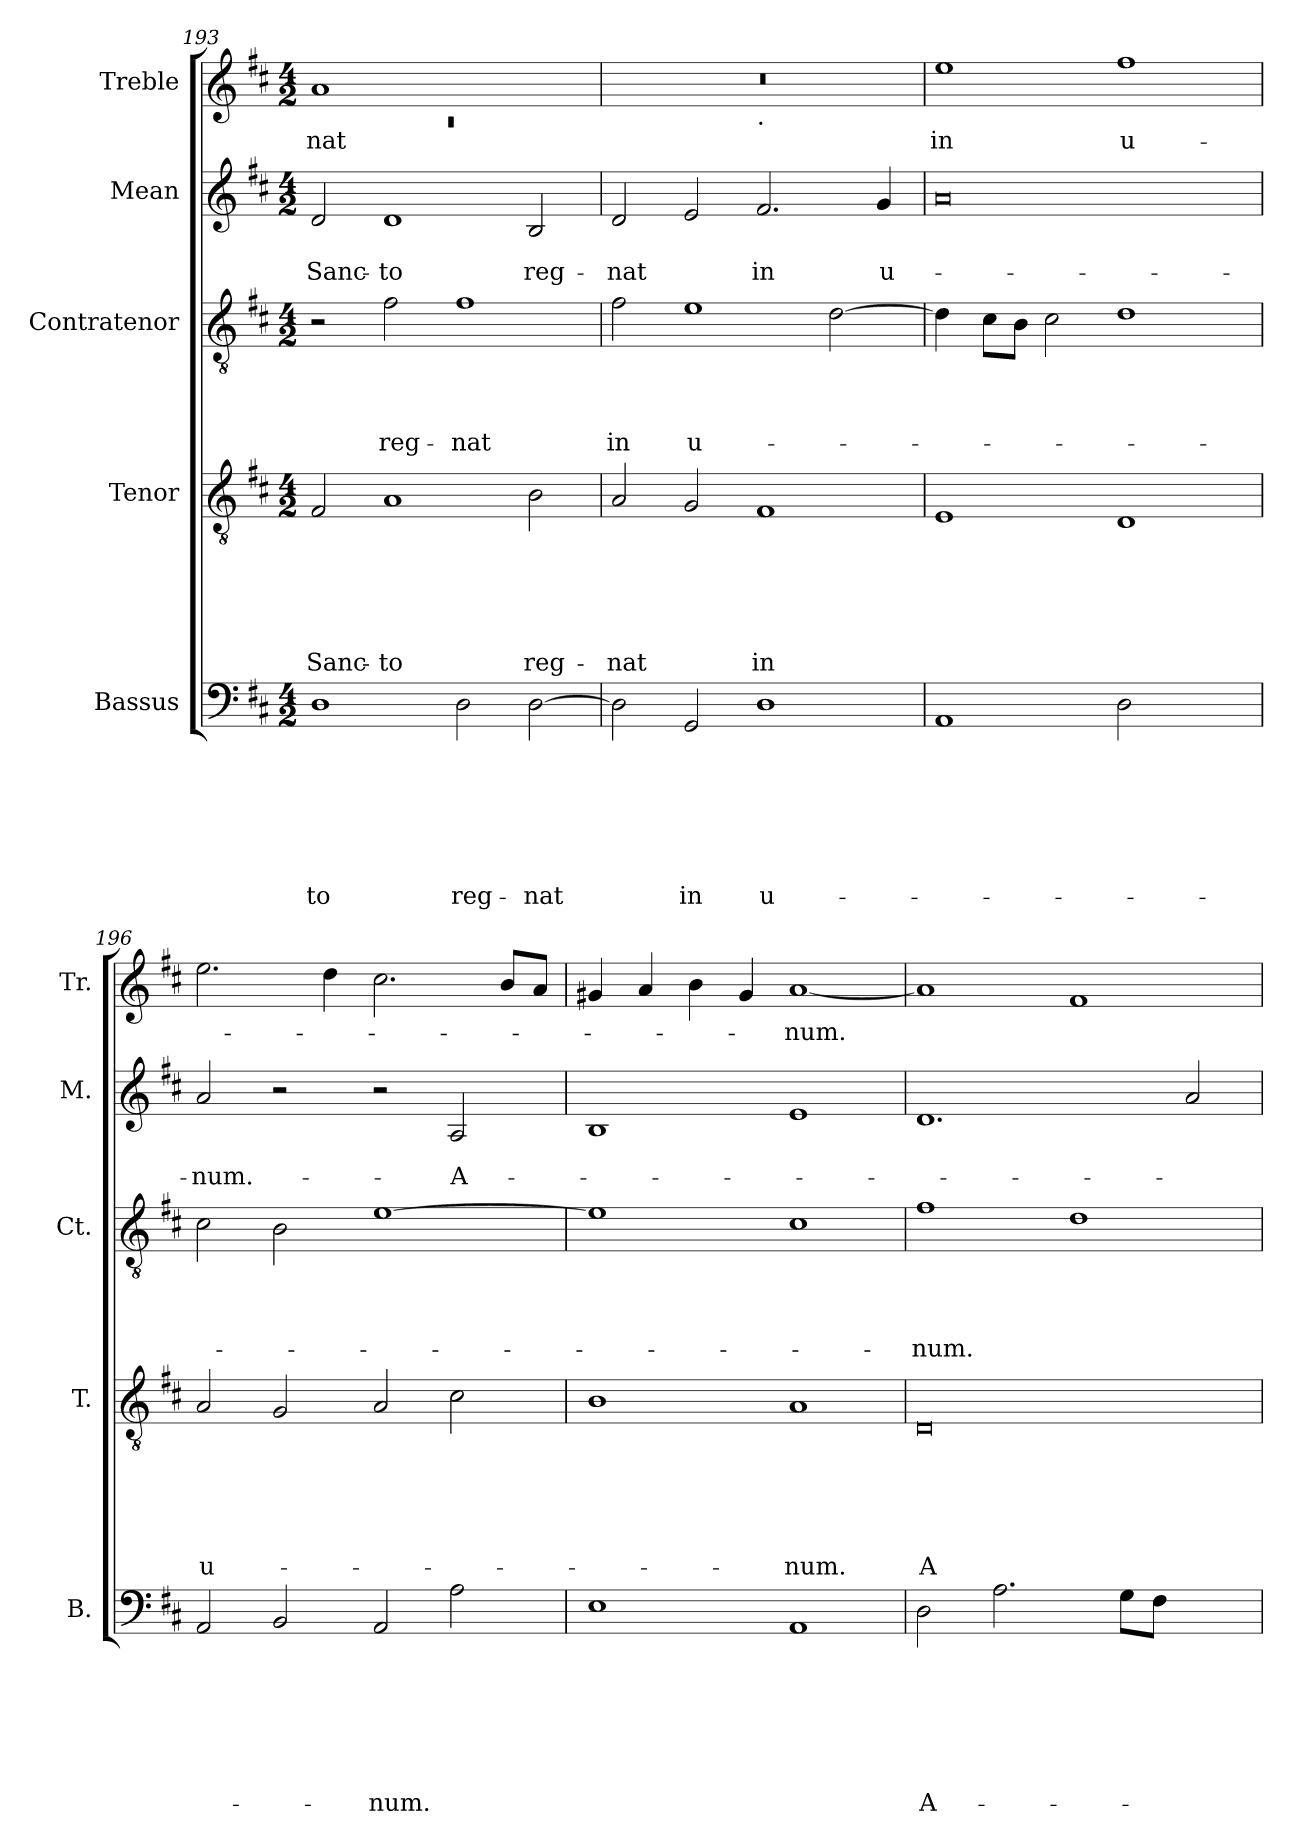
**kern	**text	**text	**text	**text	**text	**text	**text	**kern	**text	**text	**text	**text	**text	**text	**kern	**text	**text	**text	**text	**kern	**text	**text	**kern	**text
*part5	*part5	*part5	*part5	*part5	*part5	*part5	*part5	*part4	*part4	*part4	*part4	*part4	*part4	*part4	*part3	*part3	*part3	*part3	*part3	*part2	*part2	*part2	*part1	*part1
*staff5	*staff5	*staff5	*staff5	*staff5	*staff5	*staff5	*staff5	*staff4	*staff4	*staff4	*staff4	*staff4	*staff4	*staff4	*staff3	*staff3	*staff3	*staff3	*staff3	*staff2	*staff2	*staff2	*staff1	*staff1
*I"Bassus	*	*	*	*	*	*	*	*I"Tenor	*	*	*	*	*	*	*I"Contratenor	*	*	*	*	*I"Mean	*	*	*I"Treble	*
*I'B.	*	*	*	*	*	*	*	*I'T.	*	*	*	*	*	*	*I'Ct.	*	*	*	*	*I'M.	*	*	*I'Tr.	*
*clefF4	*	*	*	*	*	*	*	*clefGv2	*	*	*	*	*	*	*clefGv2	*	*	*	*	*clefG2	*	*	*clefG2	*
*k[f#c#]	*	*	*	*	*	*	*	*k[f#c#]	*	*	*	*	*	*	*k[f#c#]	*	*	*	*	*k[f#c#]	*	*	*k[f#c#]	*
*D:	*	*	*	*	*	*	*	*D:	*	*	*	*	*	*	*D:	*	*	*	*	*D:	*	*	*D:	*
*M4/2	*	*	*	*	*	*	*	*M4/2	*	*	*	*	*	*	*M4/2	*	*	*	*	*M4/2	*	*	*M4/2	*
=193	=193	=193	=193	=193	=193	=193	=193	=193	=193	=193	=193	=193	=193	=193	=193	=193	=193	=193	=193	=193	=193	=193	=193	=193
*	*	*	*	*	*	*	*	*	*	*	*	*	*	*	*	*	*	*	*	*	*	*	*^	*
!	!	!	!	!	!	!	!LO:LY:b	!	!	!	!	!	!	!LO:LY:b	!	!	!	!	!	!	!	!LO:LY:b	!	!LO:N:vis=1	!LO:LY:b
1D	.	.	.	.	.	.	-to	2F#/	.	.	.	.	.	Sanc-	2r	.	.	.	.	2d/	.	Sanc-	1a	0rc	-nat
!	!	!	!	!	!	!	!	!	!	!	!	!	!	!LO:LY:b	!	!	!	!	!LO:LY:b	!	!	!LO:LY:b	!	!	!
.	.	.	.	.	.	.	.	1A	.	.	.	.	.	-to	2f#\	.	.	.	reg-	1d	.	-to	.	.	.
!	!	!	!	!	!	!	!LO:LY:b	!	!	!	!	!	!	!	!	!	!	!	!LO:LY:b	!	!	!	!	!	!
2D\	.	.	.	.	.	.	reg-	.	.	.	.	.	.	.	1f#	.	.	.	-nat	.	.	.	1ryy	.	.
!	!	!	!	!	!	!	!LO:LY:b	!	!	!	!	!	!	!LO:LY:b	!	!	!	!	!	!	!	!LO:LY:b	!	!	!
[>2D\	.	.	.	.	.	.	-nat	2B\	.	.	.	.	.	reg-	.	.	.	.	.	2B/	.	reg-	.	.	.
=194	=194	=194	=194	=194	=194	=194	=194	=194	=194	=194	=194	=194	=194	=194	=194	=194	=194	=194	=194	=194	=194	=194	=194	=194	=194
!	!	!	!	!	!	!	!	!	!	!	!	!	!	!LO:LY:b	!	!	!	!	!LO:LY:b	!	!	!LO:LY:b	!	!	!
2D\]	.	.	.	.	.	.	.	2A/	.	.	.	.	.	-nat	2f#\	.	.	.	in	2d/	.	-nat	0r	1ryy	.
!	!	!	!	!	!	!	!LO:LY:b	!	!	!	!	!	!	!	!	!	!	!	!LO:LY:b	!	!	!	!	!	!
2GG/	.	.	.	.	.	.	in	2G/	.	.	.	.	.	.	1e	.	.	.	u-	2e/	.	.	.	.	.
!	!	!	!	!	!	!	!	!	!	!	!	!	!	!	!	!	!	!	!	!	!	!	!	!LO:TX:b:t=.	!
!	!	!	!	!	!	!	!LO:LY:b	!	!	!	!	!	!	!LO:LY:b	!	!	!	!	!	!	!	!LO:LY:b	!	!	!
1D	.	.	.	.	.	.	u-	1F#	.	.	.	.	.	in	.	.	.	.	.	2.f#/	.	in	.	1ryy	.
.	.	.	.	.	.	.	.	.	.	.	.	.	.	.	[>2d\	.	.	.	.	.	.	.	.	.	.
!	!	!	!	!	!	!	!	!	!	!	!	!	!	!	!	!	!	!	!	!	!	!LO:LY:b	!	!	!
.	.	.	.	.	.	.	.	.	.	.	.	.	.	.	.	.	.	.	.	4g/	.	u-	.	.	.
=195	=195	=195	=195	=195	=195	=195	=195	=195	=195	=195	=195	=195	=195	=195	=195	=195	=195	=195	=195	=195	=195	=195	=195	=195	=195
!	!	!	!	!	!	!	!	!	!	!	!	!	!	!	!	!	!	!	!	!	!	!	!	!	!LO:LY:b
*	*	*	*	*	*	*	*	*	*	*	*	*	*	*	*	*	*	*	*	*	*	*	*v	*v	*
1AA	.	.	.	.	.	.	.	1E	.	.	.	.	.	.	4d\]	.	.	.	.	0a	.	.	1ee	in
.	.	.	.	.	.	.	.	.	.	.	.	.	.	.	8c#\L	.	.	.	.	.	.	.	.	.
.	.	.	.	.	.	.	.	.	.	.	.	.	.	.	8B\J	.	.	.	.	.	.	.	.	.
.	.	.	.	.	.	.	.	.	.	.	.	.	.	.	2c#\	.	.	.	.	.	.	.	.	.
!	!	!	!	!	!	!	!	!	!	!	!	!	!	!	!	!	!	!	!	!	!	!	!	!LO:LY:b
2D\	.	.	.	.	.	.	.	1D	.	.	.	.	.	.	1d	.	.	.	.	.	.	.	1ff#	u-
2ryy	.	.	.	.	.	.	.	.	.	.	.	.	.	.	.	.	.	.	.	.	.	.	.	.
=196	=196	=196	=196	=196	=196	=196	=196	=196	=196	=196	=196	=196	=196	=196	=196	=196	=196	=196	=196	=196	=196	=196	=196	=196
!	!	!	!	!	!	!	!	!	!	!	!	!	!	!LO:LY:b	!	!	!	!	!	!	!	!LO:LY:b	!	!
2AA/	.	.	.	.	.	.	.	2A/	.	.	.	.	.	u-	2c#\	.	.	.	.	2a/	.	-num.-	2.ee\	.
2BB/	.	.	.	.	.	.	.	2G/	.	.	.	.	.	.	2B\	.	.	.	.	2r	.	.	.	.
.	.	.	.	.	.	.	.	.	.	.	.	.	.	.	.	.	.	.	.	.	.	.	4dd\	.
!	!	!	!	!	!	!	!LO:LY:b	!	!	!	!	!	!	!	!	!	!	!	!	!	!	!	!	!
2AA/	.	.	.	.	.	.	-num.	2A/	.	.	.	.	.	.	[>1e	.	.	.	.	2r	.	.	2.cc#\	.
!	!	!	!	!	!	!	!	!	!	!	!	!	!	!	!	!	!	!	!	!	!	!LO:LY:b	!	!
2A\	.	.	.	.	.	.	.	2c#\	.	.	.	.	.	.	.	.	.	.	.	2A/	.	-A-	.	.
.	.	.	.	.	.	.	.	.	.	.	.	.	.	.	.	.	.	.	.	.	.	.	8b/L	.
.	.	.	.	.	.	.	.	.	.	.	.	.	.	.	.	.	.	.	.	.	.	.	8a/J	.
!!LO:PB:g=z
=197	=197	=197	=197	=197	=197	=197	=197	=197	=197	=197	=197	=197	=197	=197	=197	=197	=197	=197	=197	=197	=197	=197	=197	=197
1E	.	.	.	.	.	.	.	1B	.	.	.	.	.	.	1e]	.	.	.	.	1B	.	.	4g#/	.
.	.	.	.	.	.	.	.	.	.	.	.	.	.	.	.	.	.	.	.	.	.	.	4a/	.
.	.	.	.	.	.	.	.	.	.	.	.	.	.	.	.	.	.	.	.	.	.	.	4b\	.
.	.	.	.	.	.	.	.	.	.	.	.	.	.	.	.	.	.	.	.	.	.	.	4g#/	.
!	!	!	!	!	!	!	!	!	!	!	!	!	!	!LO:LY:b	!	!	!	!	!	!	!	!	!	!LO:LY:b
1AA	.	.	.	.	.	.	.	1A	.	.	.	.	.	-num.	1c#	.	.	.	.	1e	.	.	[<1a	-num.
=198	=198	=198	=198	=198	=198	=198	=198	=198	=198	=198	=198	=198	=198	=198	=198	=198	=198	=198	=198	=198	=198	=198	=198	=198
!	!	!	!	!	!	!	!LO:LY:b	!	!	!	!	!	!	!LO:LY:b	!	!	!	!	!LO:LY:b	!	!	!	!	!
2D\	.	.	.	.	.	.	A-	0D	.	.	.	.	.	A-	1f#	.	.	.	-num.	1.d	.	.	1a]	.
2.A\	.	.	.	.	.	.	.	.	.	.	.	.	.	.	.	.	.	.	.	.	.	.	.	.
.	.	.	.	.	.	.	.	.	.	.	.	.	.	.	1d	.	.	.	.	.	.	.	1f#	.
8G\L	.	.	.	.	.	.	.	.	.	.	.	.	.	.	.	.	.	.	.	.	.	.	.	.
8F#\J	.	.	.	.	.	.	.	.	.	.	.	.	.	.	.	.	.	.	.	.	.	.	.	.
2ryy	.	.	.	.	.	.	.	.	.	.	.	.	.	.	.	.	.	.	.	2a/	.	.	.	.
=	=	=	=	=	=	=	=	=	=	=	=	=	=	=	=	=	=	=	=	=	=	=	=	=
*-	*-	*-	*-	*-	*-	*-	*-	*-	*-	*-	*-	*-	*-	*-	*-	*-	*-	*-	*-	*-	*-	*-	*-	*-
